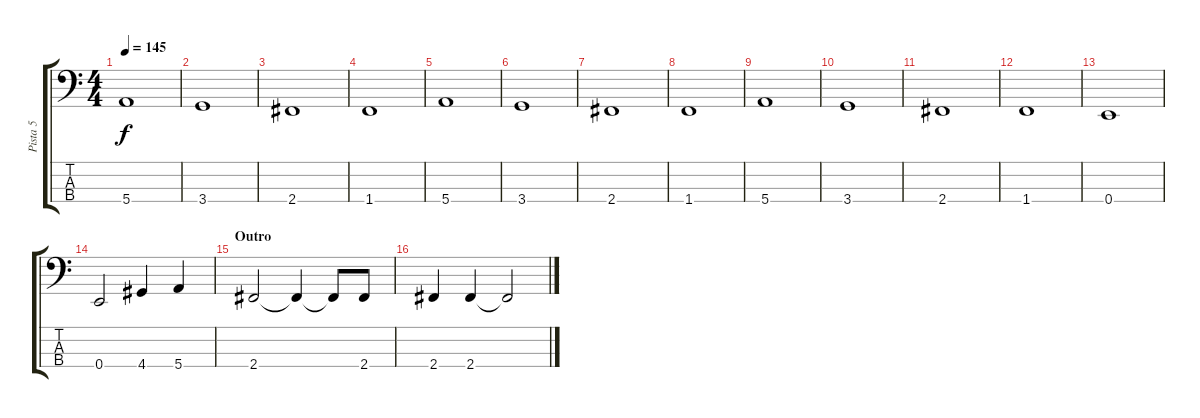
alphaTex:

\track ("Pista 5" "Pista 5") {instrument electricbassfinger}
\staff {score tabs}
\tuning (G2 D2 A1 E1) {hide}
\ts (4 4)
\tempo 145
\clef f4
\ks c
5.4.1{dy f} |
3.4.1 |
2.4.1 |
1.4.1 |
5.4.1 |
3.4.1 |
2.4.1 |
1.4.1 |
5.4.1 |
3.4.1 |
2.4.1 |
1.4.1 |
0.4.1 |
0.4.2 4.4.4 5.4.4 |
\section ("" "Outro")
2.4.2 2.4{t}.4 2.4{t}.8 2.4.8 |
2.4.4 2.4.4 2.4{t}.2
